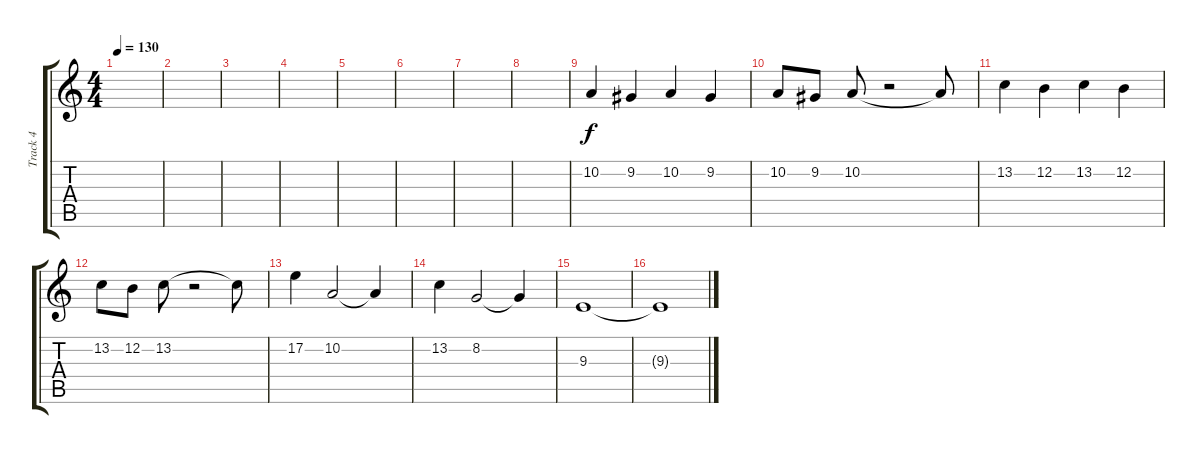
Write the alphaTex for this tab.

\track ("Track 4" "Track 4") {instrument trumpet}
\staff {score tabs}
\tuning (E4 B3 G3 D3 A2 E2) {hide}
\ts (4 4)
\tempo 130
\clef g2
\ks c
|
|
|
|
|
|
|
|
10.2.4 9.2.4 10.2.4 9.2.4 |
10.2.8 9.2.8 10.2.8 r.2 10.2{t}.8 |
13.2.4 12.2.4 13.2.4 12.2.4 |
13.2.8 12.2.8 13.2.8 r.2 13.2{t}.8 |
17.2.4 10.2.2 10.2{t}.4 |
13.2.4 8.2.2 8.2{t}.4 |
9.3.1 |
9.3{t}.1
